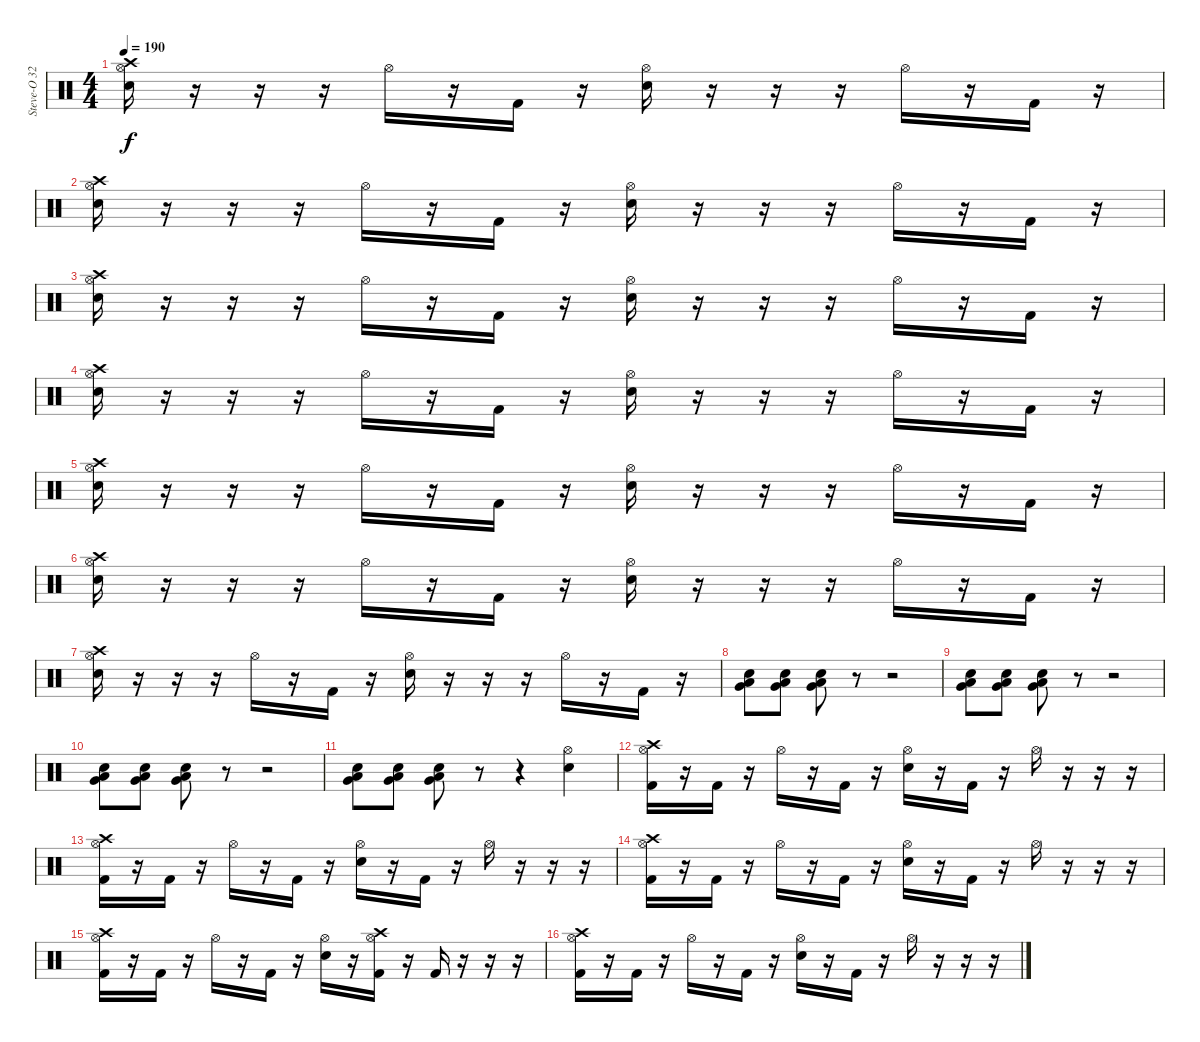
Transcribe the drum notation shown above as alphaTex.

\track ("Steve-O 32" "Steve-O 32") {instrument percussion}
\staff {score}
\articulation defaults
\ts (4 4)
\tempo 190
\clef neutral
\ks c
("Hi-Hat (open)" "Snare (hit) 2" "Crash high (hit)").16{dy f} r.16 r.16 r.16 "Hi-Hat (open)".16 r.16 "Kick (hit) 2".16 r.16 ("Hi-Hat (open)" "Snare (hit) 2").16 r.16 r.16 r.16 "Hi-Hat (open)".16 r.16 "Kick (hit) 2".16 r.16 |
("Hi-Hat (open)" "Snare (hit) 2" "Crash high (hit)").16 r.16 r.16 r.16 "Hi-Hat (open)".16 r.16 "Kick (hit) 2".16 r.16 ("Hi-Hat (open)" "Snare (hit) 2").16 r.16 r.16 r.16 "Hi-Hat (open)".16 r.16 "Kick (hit) 2".16 r.16 |
("Hi-Hat (open)" "Snare (hit) 2" "Crash high (hit)").16 r.16 r.16 r.16 "Hi-Hat (open)".16 r.16 "Kick (hit) 2".16 r.16 ("Hi-Hat (open)" "Snare (hit) 2").16 r.16 r.16 r.16 "Hi-Hat (open)".16 r.16 "Kick (hit) 2".16 r.16 |
("Hi-Hat (open)" "Snare (hit) 2" "Crash high (hit)").16 r.16 r.16 r.16 "Hi-Hat (open)".16 r.16 "Kick (hit) 2".16 r.16 ("Hi-Hat (open)" "Snare (hit) 2").16 r.16 r.16 r.16 "Hi-Hat (open)".16 r.16 "Kick (hit) 2".16 r.16 |
("Hi-Hat (open)" "Snare (hit) 2" "Crash high (hit)").16 r.16 r.16 r.16 "Hi-Hat (open)".16 r.16 "Kick (hit) 2".16 r.16 ("Hi-Hat (open)" "Snare (hit) 2").16 r.16 r.16 r.16 "Hi-Hat (open)".16 r.16 "Kick (hit) 2".16 r.16 |
("Hi-Hat (open)" "Snare (hit) 2" "Crash high (hit)").16 r.16 r.16 r.16 "Hi-Hat (open)".16 r.16 "Kick (hit) 2".16 r.16 ("Hi-Hat (open)" "Snare (hit) 2").16 r.16 r.16 r.16 "Hi-Hat (open)".16 r.16 "Kick (hit) 2".16 r.16 |
("Hi-Hat (open)" "Snare (hit) 2" "Crash high (hit)").16 r.16 r.16 r.16 "Hi-Hat (open)".16 r.16 "Kick (hit) 2".16 r.16 ("Hi-Hat (open)" "Snare (hit) 2").16 r.16 r.16 r.16 "Hi-Hat (open)".16 r.16 "Kick (hit) 2".16 r.16 |
("Very Low Tom (hit)" "Low Floor Tom (hit)" "Snare (hit) 2").8 ("Very Low Tom (hit)" "Low Floor Tom (hit)" "Snare (hit) 2").8 ("Very Low Tom (hit)" "Low Floor Tom (hit)" "Snare (hit) 2").8 r.8 r.2 |
("Very Low Tom (hit)" "Low Floor Tom (hit)" "Snare (hit) 2").8 ("Very Low Tom (hit)" "Low Floor Tom (hit)" "Snare (hit) 2").8 ("Very Low Tom (hit)" "Low Floor Tom (hit)" "Snare (hit) 2").8 r.8 r.2 |
("Very Low Tom (hit)" "Low Floor Tom (hit)" "Snare (hit) 2").8 ("Very Low Tom (hit)" "Low Floor Tom (hit)" "Snare (hit) 2").8 ("Very Low Tom (hit)" "Low Floor Tom (hit)" "Snare (hit) 2").8 r.8 r.2 |
("Very Low Tom (hit)" "Low Floor Tom (hit)" "Snare (hit) 2").8 ("Very Low Tom (hit)" "Low Floor Tom (hit)" "Snare (hit) 2").8 ("Very Low Tom (hit)" "Low Floor Tom (hit)" "Snare (hit) 2").8 r.8 r.4 ("Snare (hit) 2" "Hi-Hat (open)").4 |
("Hi-Hat (open)" "Kick (hit) 2" "Crash high (hit)").16 r.16 "Kick (hit) 2".16 r.16 "Hi-Hat (open)".16 r.16 "Kick (hit) 2".16 r.16 ("Hi-Hat (open)" "Snare (hit) 2").16 r.16 "Kick (hit) 2".16 r.16 "Hi-Hat (open)".16 r.16 r.16 r.16 |
("Hi-Hat (open)" "Kick (hit) 2" "Crash high (hit)").16 r.16 "Kick (hit) 2".16 r.16 "Hi-Hat (open)".16 r.16 "Kick (hit) 2".16 r.16 ("Hi-Hat (open)" "Snare (hit) 2").16 r.16 "Kick (hit) 2".16 r.16 "Hi-Hat (open)".16 r.16 r.16 r.16 |
("Hi-Hat (open)" "Kick (hit) 2" "Crash high (hit)").16 r.16 "Kick (hit) 2".16 r.16 "Hi-Hat (open)".16 r.16 "Kick (hit) 2".16 r.16 ("Hi-Hat (open)" "Snare (hit) 2").16 r.16 "Kick (hit) 2".16 r.16 "Hi-Hat (open)".16 r.16 r.16 r.16 |
("Hi-Hat (open)" "Kick (hit) 2" "Crash high (hit)").16 r.16 "Kick (hit) 2".16 r.16 "Hi-Hat (open)".16 r.16 "Kick (hit) 2".16 r.16 ("Hi-Hat (open)" "Snare (hit) 2").16 r.16 ("Crash high (hit)" "Kick (hit) 2" "Hi-Hat (open)").16 r.16 "Kick (hit) 2".16 r.16 r.16 r.16 |
("Hi-Hat (open)" "Kick (hit) 2" "Crash high (hit)").16 r.16 "Kick (hit) 2".16 r.16 "Hi-Hat (open)".16 r.16 "Kick (hit) 2".16 r.16 ("Hi-Hat (open)" "Snare (hit) 2").16 r.16 "Kick (hit) 2".16 r.16 "Hi-Hat (open)".16 r.16 r.16 r.16
